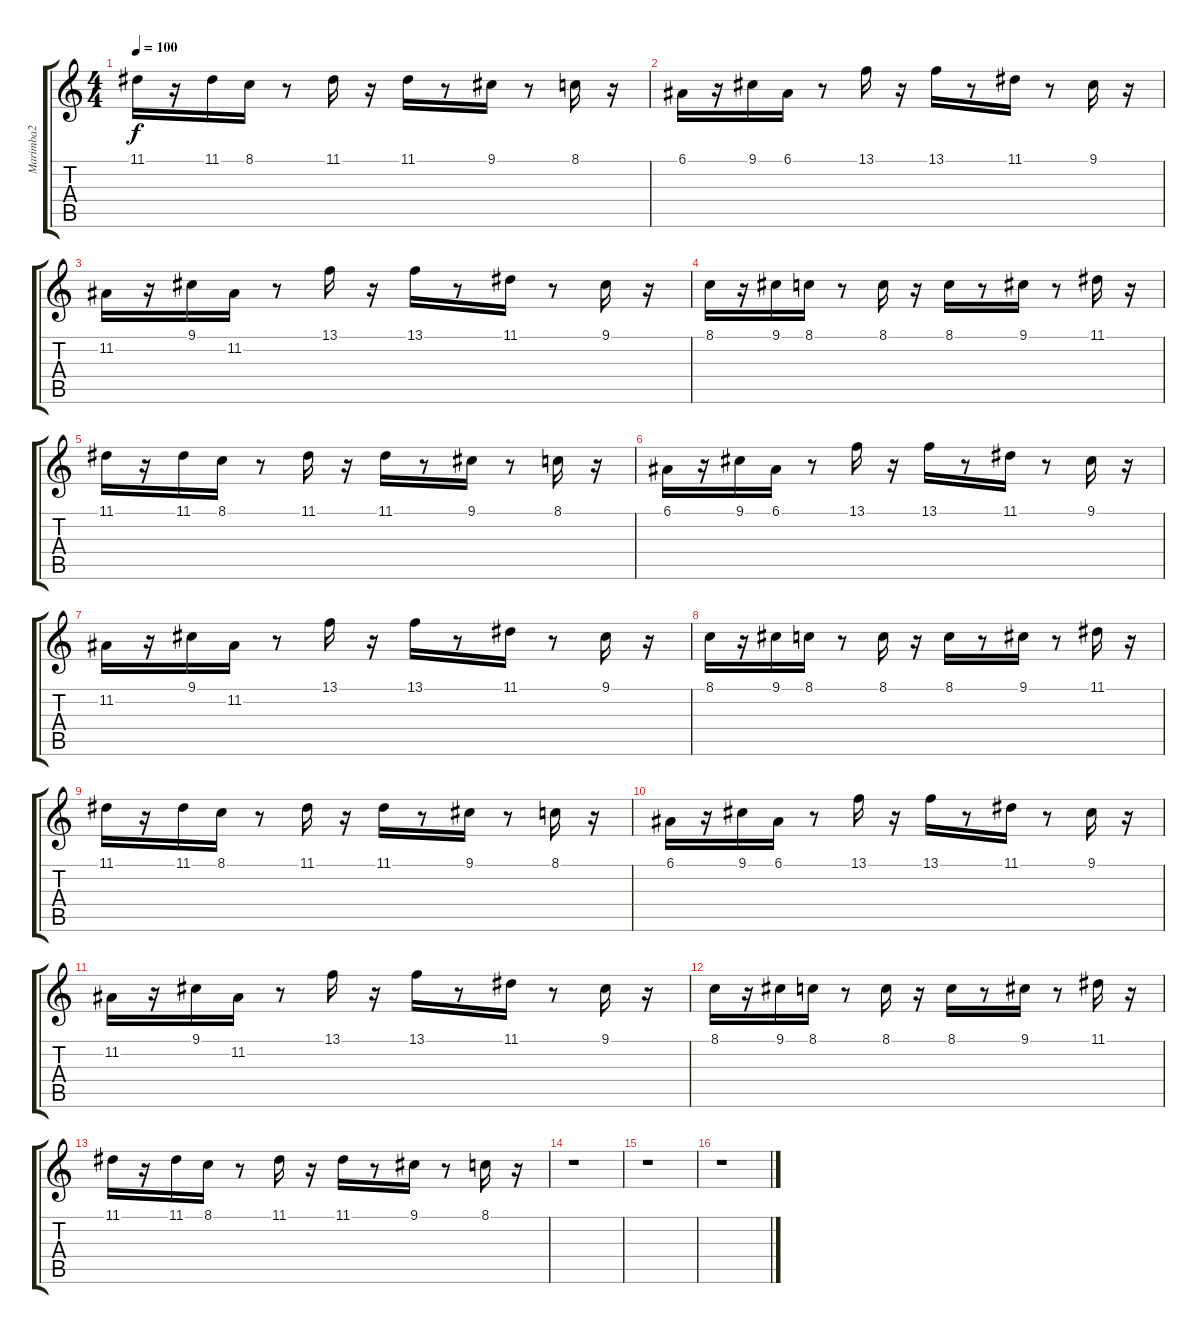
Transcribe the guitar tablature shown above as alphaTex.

\track ("Marimba2" "Marimba2") {instrument marimba}
\staff {score tabs}
\tuning (E4 B3 G3 D3 A2 E2) {hide}
\ts (4 4)
\tempo 100
\clef g2
\ks c
11.1.16{dy f} r.16 11.1.16 8.1.16 r.8 11.1.16 r.16 11.1.16 r.8 9.1.16 r.8 8.1.16 r.16 |
6.1.16 r.16 9.1.16 6.1.16 r.8 13.1.16 r.16 13.1.16 r.8 11.1.16 r.8 9.1.16 r.16 |
11.2.16 r.16 9.1.16 11.2.16 r.8 13.1.16 r.16 13.1.16 r.8 11.1.16 r.8 9.1.16 r.16 |
8.1.16 r.16 9.1.16 8.1.16 r.8 8.1.16 r.16 8.1.16 r.8 9.1.16 r.8 11.1.16 r.16 |
11.1.16 r.16 11.1.16 8.1.16 r.8 11.1.16 r.16 11.1.16 r.8 9.1.16 r.8 8.1.16 r.16 |
6.1.16 r.16 9.1.16 6.1.16 r.8 13.1.16 r.16 13.1.16 r.8 11.1.16 r.8 9.1.16 r.16 |
11.2.16 r.16 9.1.16 11.2.16 r.8 13.1.16 r.16 13.1.16 r.8 11.1.16 r.8 9.1.16 r.16 |
8.1.16 r.16 9.1.16 8.1.16 r.8 8.1.16 r.16 8.1.16 r.8 9.1.16 r.8 11.1.16 r.16 |
11.1.16 r.16 11.1.16 8.1.16 r.8 11.1.16 r.16 11.1.16 r.8 9.1.16 r.8 8.1.16 r.16 |
6.1.16 r.16 9.1.16 6.1.16 r.8 13.1.16 r.16 13.1.16 r.8 11.1.16 r.8 9.1.16 r.16 |
11.2.16 r.16 9.1.16 11.2.16 r.8 13.1.16 r.16 13.1.16 r.8 11.1.16 r.8 9.1.16 r.16 |
8.1.16 r.16 9.1.16 8.1.16 r.8 8.1.16 r.16 8.1.16 r.8 9.1.16 r.8 11.1.16 r.16 |
11.1.16 r.16 11.1.16 8.1.16 r.8 11.1.16 r.16 11.1.16 r.8 9.1.16 r.8 8.1.16 r.16 |
r.1 |
r.1 |
r.1
